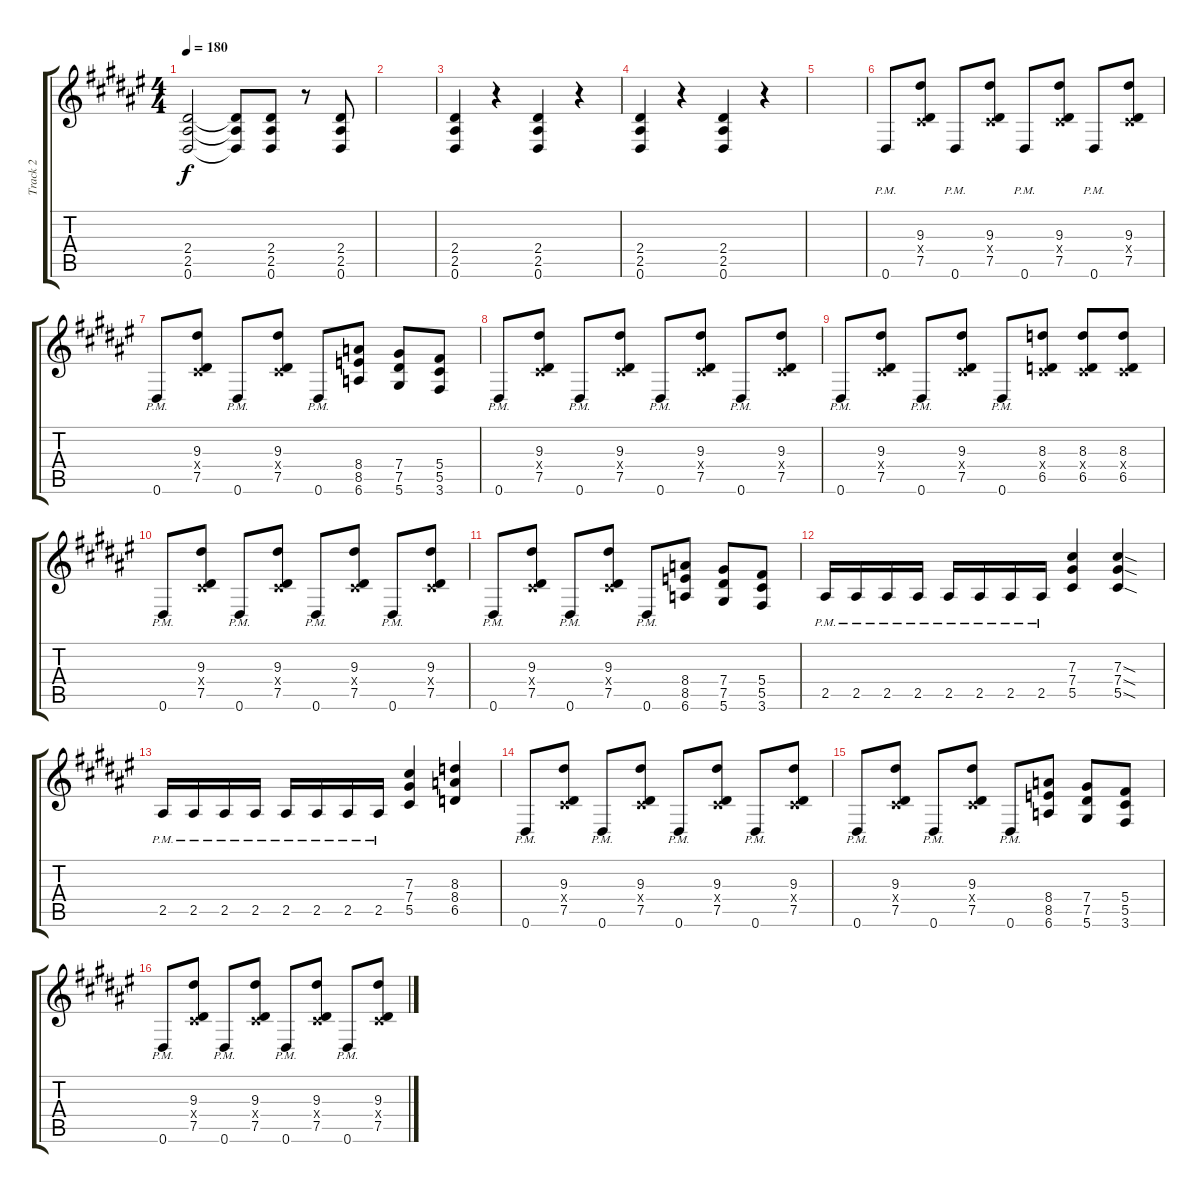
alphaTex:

\track ("Track 2" "Track 2") {instrument distortionguitar}
\staff {score tabs}
\tuning (Eb4 Bb3 Gb3 Db3 Ab2 Eb2) {hide}
\ts (4 4)
\tempo 180
\clef g2
\ks f#
(2.4 2.5 0.6).2{dy f} (2.4{t} 2.5{t} 0.6{t}).8 (2.4 2.5 0.6).8 r.8 (2.4 2.5 0.6).8 |
|
(2.4 2.5 0.6).4 r.4 (2.4 2.5 0.6).4 r.4 |
(2.4 2.5 0.6).4 r.4 (2.4 2.5 0.6).4 r.4 |
|
0.6{pm}.8 (9.3 0.4{x} 7.5).8 0.6{pm}.8 (9.3 0.4{x} 7.5).8 0.6{pm}.8 (9.3 0.4{x} 7.5).8 0.6{pm}.8 (9.3 0.4{x} 7.5).8 |
0.6{pm}.8 (9.3 0.4{x} 7.5).8 0.6{pm}.8 (9.3 0.4{x} 7.5).8 0.6{pm}.8 (8.4 8.5 6.6).8 (7.4 7.5 5.6).8 (5.4 5.5 3.6).8 |
0.6{pm}.8 (9.3 0.4{x} 7.5).8 0.6{pm}.8 (9.3 0.4{x} 7.5).8 0.6{pm}.8 (9.3 0.4{x} 7.5).8 0.6{pm}.8 (9.3 0.4{x} 7.5).8 |
0.6{pm}.8 (9.3 0.4{x} 7.5).8 0.6{pm}.8 (9.3 0.4{x} 7.5).8 0.6{pm}.8 (8.3 0.4{x} 6.5).8 (8.3 0.4{x} 6.5).8 (8.3 0.4{x} 6.5).8 |
0.6{pm}.8 (9.3 0.4{x} 7.5).8 0.6{pm}.8 (9.3 0.4{x} 7.5).8 0.6{pm}.8 (9.3 0.4{x} 7.5).8 0.6{pm}.8 (9.3 0.4{x} 7.5).8 |
0.6{pm}.8 (9.3 0.4{x} 7.5).8 0.6{pm}.8 (9.3 0.4{x} 7.5).8 0.6{pm}.8 (8.4 8.5 6.6).8 (7.4 7.5 5.6).8 (5.4 5.5 3.6).8 |
2.5{pm}.16 2.5{pm}.16 2.5{pm}.16 2.5{pm}.16 2.5{pm}.16 2.5{pm}.16 2.5{pm}.16 2.5{pm}.16 (7.3 7.4 5.5).4 (7.3{sod} 7.4{sod} 5.5{sod}).4 |
2.5{pm}.16 2.5{pm}.16 2.5{pm}.16 2.5{pm}.16 2.5{pm}.16 2.5{pm}.16 2.5{pm}.16 2.5{pm}.16 (7.3 7.4 5.5).4 (8.3 8.4 6.5).4 |
0.6{pm}.8 (9.3 0.4{x} 7.5).8 0.6{pm}.8 (9.3 0.4{x} 7.5).8 0.6{pm}.8 (9.3 0.4{x} 7.5).8 0.6{pm}.8 (9.3 0.4{x} 7.5).8 |
0.6{pm}.8 (9.3 0.4{x} 7.5).8 0.6{pm}.8 (9.3 0.4{x} 7.5).8 0.6{pm}.8 (8.4 8.5 6.6).8 (7.4 7.5 5.6).8 (5.4 5.5 3.6).8 |
0.6{pm}.8 (9.3 0.4{x} 7.5).8 0.6{pm}.8 (9.3 0.4{x} 7.5).8 0.6{pm}.8 (9.3 0.4{x} 7.5).8 0.6{pm}.8 (9.3 0.4{x} 7.5).8
